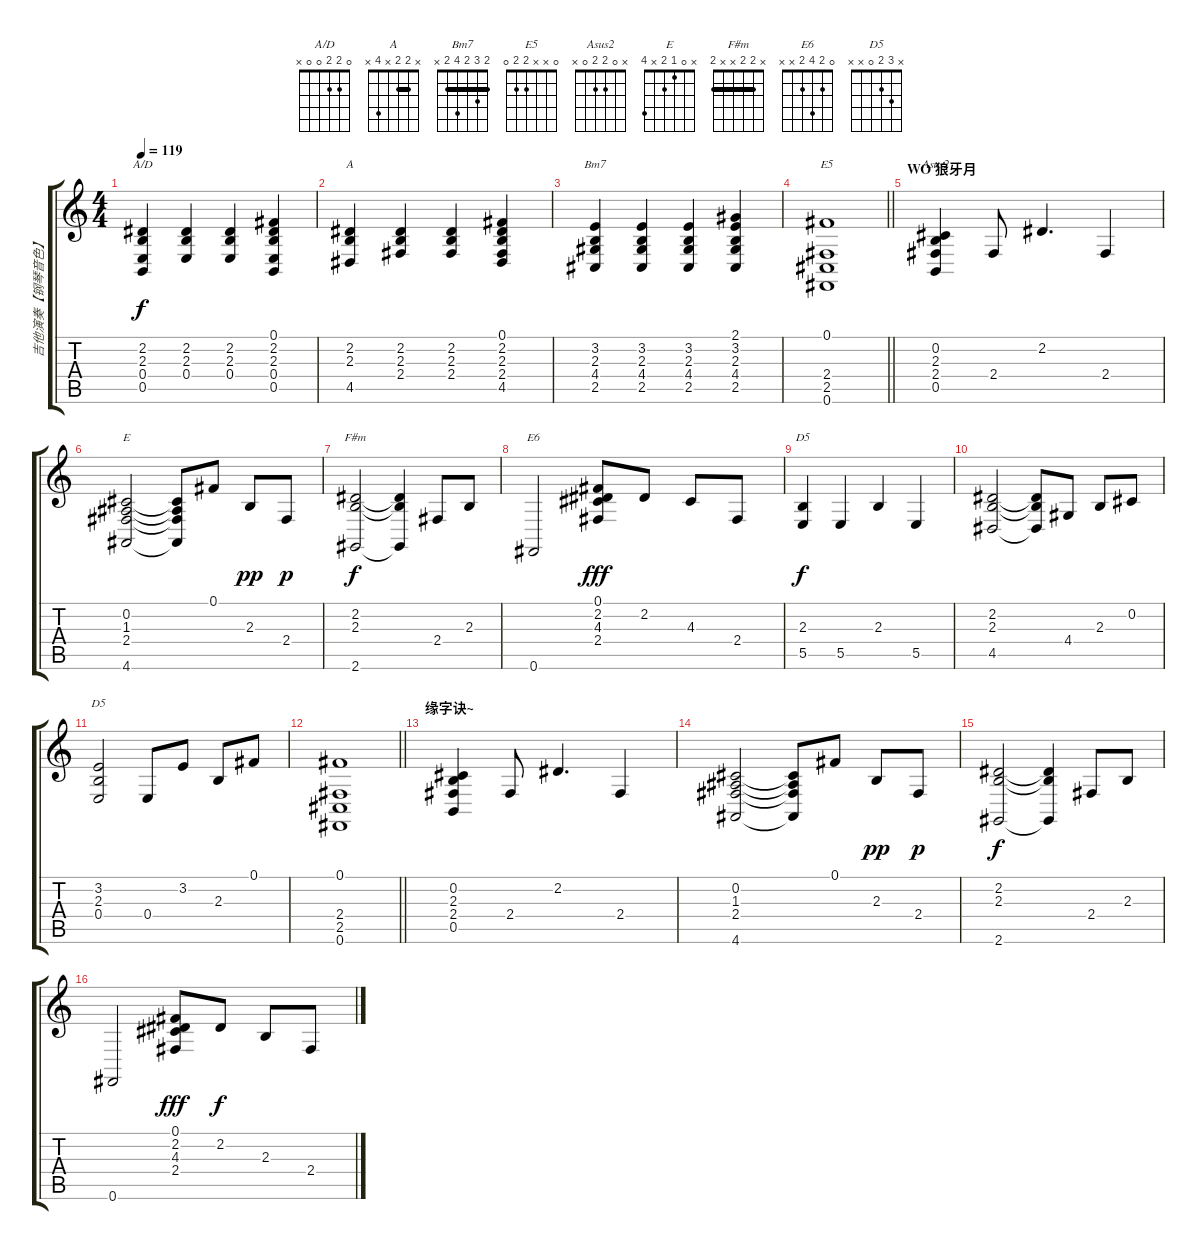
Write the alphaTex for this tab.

\track ("吉他演奏【钢琴音色】" "吉他演奏【钢琴音色】") {instrument brightacousticpiano}
\staff {score tabs}
\tuning (Gb4 Db4 A3 E3 B2 Gb2) {hide}
\chord ("A/D" 0 2 2 0 0 x)
\chord ("A" x 2 2 x 4 x) {barre 2}
\chord ("Bm7" 2 3 2 4 2 x) {barre 2}
\chord ("E5" 0 x x 2 2 0)
\chord ("Asus2" x 0 2 2 0 x)
\chord ("E" x 0 1 2 x 4)
\chord ("F#m" x 2 2 x x 2) {barre 2}
\chord ("E6" 0 2 4 2 x x)
\chord ("D5" x x 2 x 5 x)
\chord ("D5" x 3 2 0 x x)
\ts (4 4)
\tempo 119
\clef g2
\ks c
(2.2 2.3 0.4 0.5).4{ch "A/D" dy f} (2.2 2.3 0.4).4 (2.2 2.3 0.4).4 (0.1 2.2 2.3 0.4 0.5).4 |
(2.2 2.3 4.5).4{ch "A"} (2.2 2.3 2.4).4 (2.2 2.3 2.4).4 (0.1 2.2 2.3 2.4 4.5).4 |
(3.2 2.3 4.4 2.5).4{ch "Bm7"} (3.2 2.3 4.4 2.5).4 (3.2 2.3 4.4 2.5).4 (2.1 3.2 2.3 4.4 2.5).4 |
\barLineRight lightlight
(0.1 2.4 2.5 0.6).1{ch "E5"} |
\section ("" "WO 狼牙月")
(0.2 2.3 2.4 0.5).4{ch "Asus2"} 2.4.8 2.2.4{d} 2.4.4 |
(0.2 1.3 2.4 4.6).2{ch "E"} (0.2{t} 1.3{t} 2.4{t} 4.6{t}).8 0.1.8 2.3.8{dy pp} 2.4.8{dy p} |
(2.2 2.3 2.6).2{ch "F#m" dy f} (2.2{t} 2.3{t} 2.6{t}).4 2.4.8 2.3.8 |
0.6.2{ch "E6"} (0.1 2.2 4.3 2.4).8{dy fff} 2.2.8 4.3.8 2.4.8 |
(2.3 5.5).4{ch "D5" dy f} 5.5.4 2.3.4 5.5.4 |
(2.2 2.3 4.5).2 (2.2{t} 2.3{t} 4.5{t}).8 4.4.8 2.3.8 0.2.8 |
(3.2 2.3 0.4).2{ch "D5"} 0.4.8 3.2.8 2.3.8 0.1.8 |
\barLineRight lightlight
(0.1 2.4 2.5 0.6).1 |
\section ("" "缘字诀~")
(0.2 2.3 2.4 0.5).4 2.4.8 2.2.4{d} 2.4.4 |
(0.2 1.3 2.4 4.6).2 (0.2{t} 1.3{t} 2.4{t} 4.6{t}).8 0.1.8 2.3.8{dy pp} 2.4.8{dy p} |
(2.2 2.3 2.6).2{dy f} (2.2{t} 2.3{t} 2.6{t}).4 2.4.8 2.3.8 |
0.6.2 (0.1 2.2 4.3 2.4).8{dy fff} 2.2.8{dy f} 2.3.8 2.4.8
